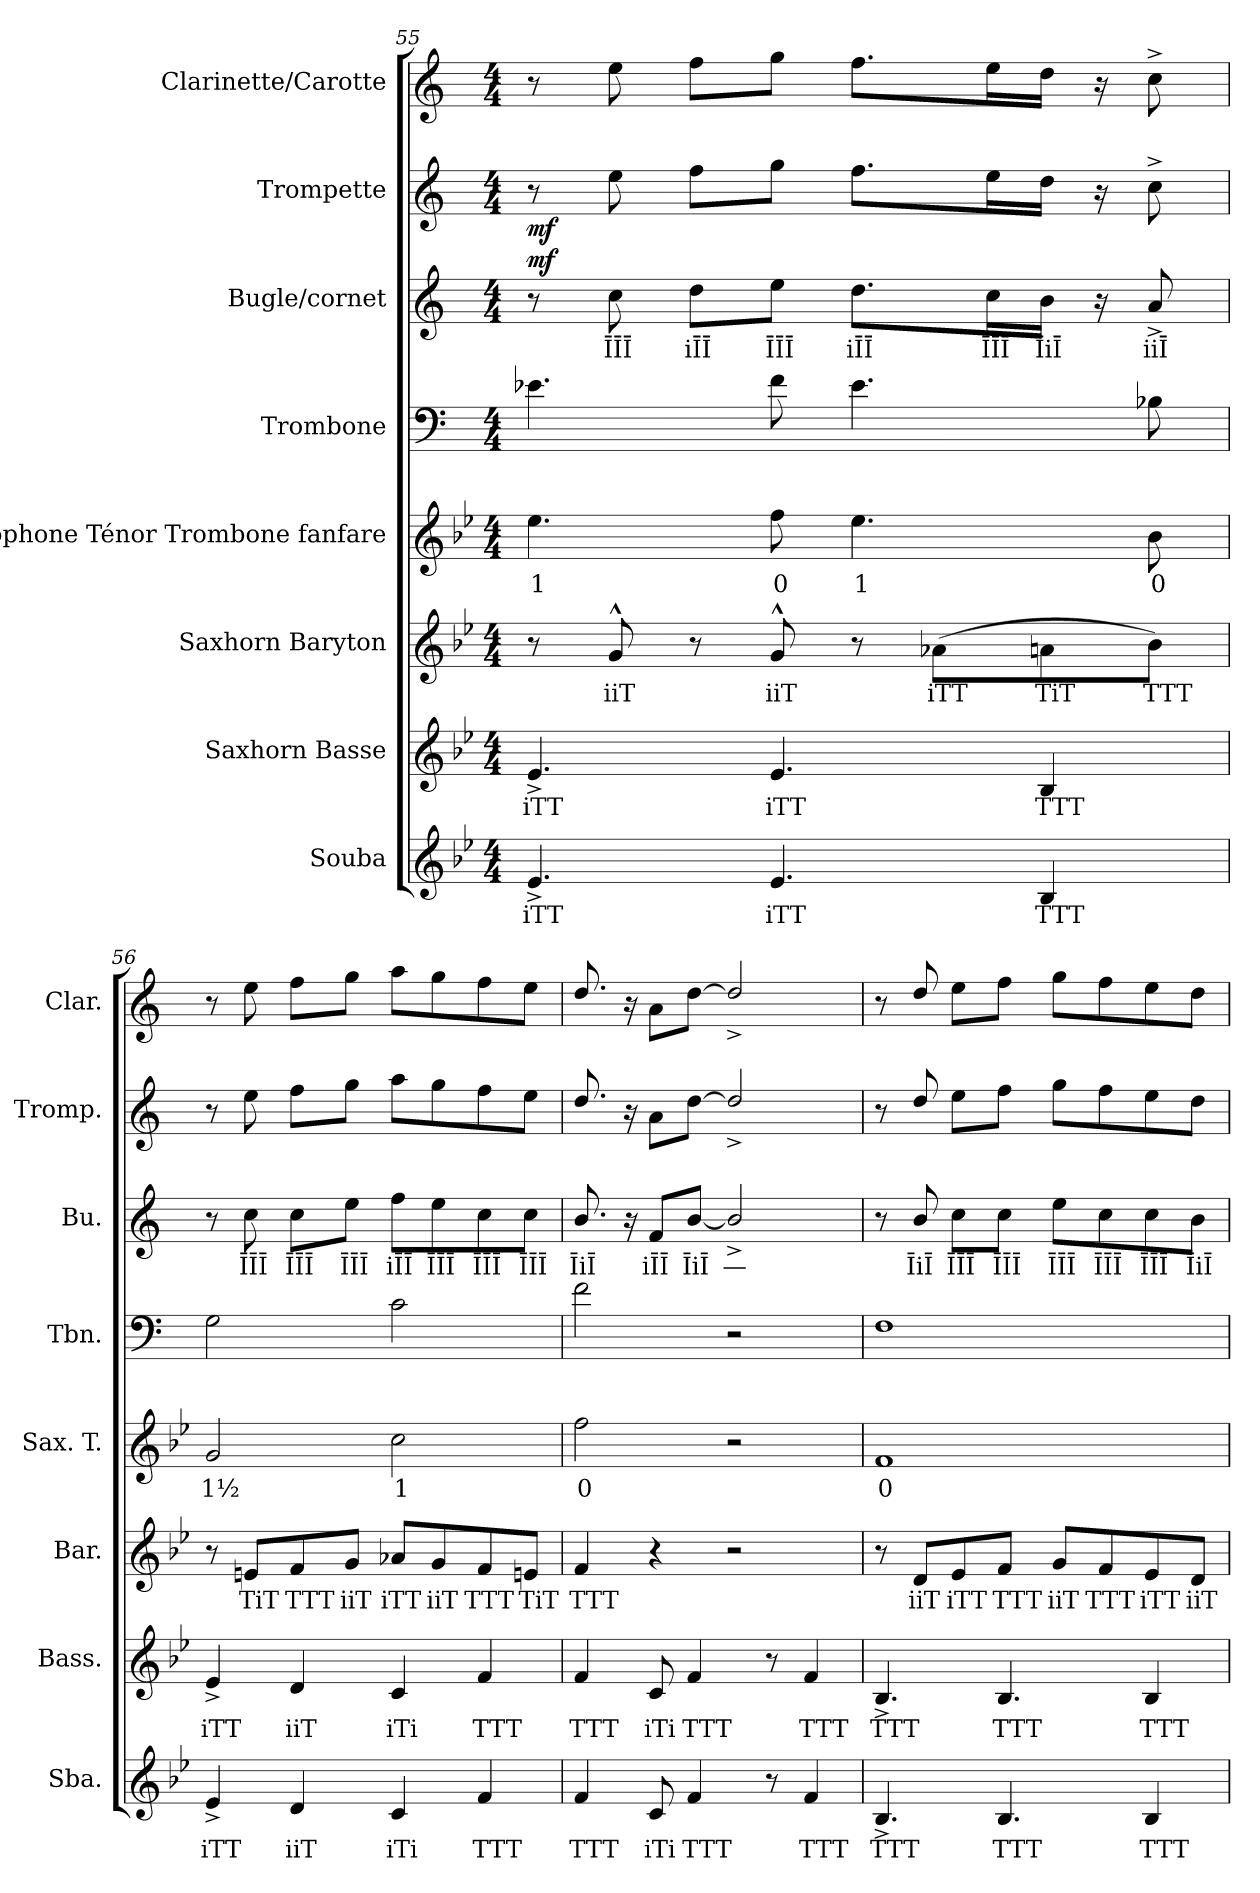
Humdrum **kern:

**kern	**text	**kern	**text	**kern	**text	**kern	**text	**kern	**kern	**text	**dynam	**kern	**dynam	**kern
*part8	*part8	*part7	*part7	*part6	*part6	*part5	*part5	*part4	*part3	*part3	*part3	*part2	*part2	*part1
*staff8	*staff8	*staff7	*staff7	*staff6	*staff6	*staff5	*staff5	*staff4	*staff3	*staff3	*staff3	*staff2	*staff2	*staff1
*I"Souba	*	*I"Saxhorn Basse	*	*I"Saxhorn Baryton	*	*I"Saxophone Ténor Trombone fanfare	*	*I"Trombone	*I"Bugle/cornet	*	*	*I"Trompette	*	*I"Clarinette/Carotte
*I'Sba.	*	*I'Bass.	*	*I'Bar.	*	*I'Sax. T.	*	*I'Tbn.	*I'Bu.	*	*	*I'Tromp.	*	*I'Clar.
*clefG2	*	*clefG2	*	*clefG2	*	*clefG2	*	*clefF4	*clefG2	*	*	*clefG2	*	*clefG2
*ITrd15c26	*	*ITrd8c14	*	*ITrd8c14	*	*ITrd8c14	*	*	*ITrd1c2	*	*	*ITrd1c2	*	*ITrd1c2
*k[b-e-]	*	*k[b-e-]	*	*k[b-e-]	*	*k[b-e-]	*	*k[]	*k[b-e-]	*	*	*k[b-e-]	*	*k[b-e-]
*M4/4	*	*M4/4	*	*M4/4	*	*M4/4	*	*M4/4	*M4/4	*	*	*M4/4	*	*M4/4
=55	=55	=55	=55	=55	=55	=55	=55	=55	=55	=55	=55	=55	=55	=55
!	!LO:LY:b	!	!LO:LY:b	!	!	!	!LO:LY:b	!	!	!	!LO:DY:b	!	!LO:DY:b	!
4.EE-^/	iTT	4.E-^/	iTT	8r	.	4.e-\	1	4.e-X\	8r	.	mf	8r	mf	8r
!	!	!	!	!	!LO:LY:b	!	!	!	!	!LO:LY:b	!	!	!	!
.	.	.	.	8G^^/	iiT	.	.	.	8b-\	ĪĪĪ	.	8dd\	.	8dd\
!	!	!	!	!	!	!	!	!	!	!LO:LY:b	!	!	!	!
.	.	.	.	8r	.	.	.	.	8cc\L	iĪĪ	.	8ee-\L	.	8ee-\L
!	!LO:LY:b	!	!LO:LY:b	!	!LO:LY:b	!	!LO:LY:b	!	!	!LO:LY:b	!	!	!	!
4.EE-/	iTT	4.E-/	iTT	8G^^/	iiT	8f\	0	8f\	8dd\J	ĪĪĪ	.	8ff\J	.	8ff\J
!	!	!	!	!	!	!	!LO:LY:b	!	!	!LO:LY:b	!	!	!	!
.	.	.	.	8r	.	4.e-\	1	4.e-\	8.cc\L	iĪĪ	.	8.ee-\L	.	8.ee-\L
!	!	!	!	!	!LO:LY:b	!	!	!	!	!	!	!	!	!
.	.	.	.	(>8A-X\L	iTT	.	.	.	.	.	.	.	.	.
!	!	!	!	!	!	!	!	!	!	!LO:LY:b	!	!	!	!
.	.	.	.	.	.	.	.	.	16b-\L	ĪĪĪ	.	16dd\L	.	16dd\L
!	!LO:LY:b	!	!LO:LY:b	!	!LO:LY:b	!	!	!	!	!LO:LY:b	!	!	!	!
4BBB-/	TTT	4BB-/	TTT	8An\	TiT	.	.	.	16a\JJ	ĪiĪ	.	16cc\JJ	.	16cc\JJ
.	.	.	.	.	.	.	.	.	16r	.	.	16r	.	16r
!	!	!	!	!	!LO:LY:b	!	!LO:LY:b	!	!	!LO:LY:b	!	!	!	!
.	.	.	.	8B-\J)	TTT	8B-\	0	8B-X\	8g^/	iiĪ	.	8b-^\	.	8b-^\
!!LO:PB:g=z
=56	=56	=56	=56	=56	=56	=56	=56	=56	=56	=56	=56	=56	=56	=56
!	!LO:LY:b	!	!LO:LY:b	!	!	!	!LO:LY:b	!	!	!	!	!	!	!
4EE-^/	iTT	4E-^/	iTT	8r	.	2G/	1½	2G\	8r	.	.	8r	.	8r
!	!	!	!	!	!LO:LY:b	!	!	!	!	!LO:LY:b	!	!	!	!
.	.	.	.	8En/L	TiT	.	.	.	8b-\	ĪĪĪ	.	8dd\	.	8dd\
!	!LO:LY:b	!	!LO:LY:b	!	!LO:LY:b	!	!	!	!	!LO:LY:b	!	!	!	!
4DD/	iiT	4D/	iiT	8F/	TTT	.	.	.	8b-\L	ĪĪĪ	.	8ee-\L	.	8ee-\L
!	!	!	!	!	!LO:LY:b	!	!	!	!	!LO:LY:b	!	!	!	!
.	.	.	.	8G/J	iiT	.	.	.	8dd\J	ĪĪĪ	.	8ff\J	.	8ff\J
!	!LO:LY:b	!	!LO:LY:b	!	!LO:LY:b	!	!LO:LY:b	!	!	!LO:LY:b	!	!	!	!
4CC/	iTi	4C/	iTi	8A-X/L	iTT	2c\	1	2c\	8ee-\L	iĪĪ	.	8gg\L	.	8gg\L
!	!	!	!	!	!LO:LY:b	!	!	!	!	!LO:LY:b	!	!	!	!
.	.	.	.	8G/	iiT	.	.	.	8dd\	ĪĪĪ	.	8ff\	.	8ff\
!	!LO:LY:b	!	!LO:LY:b	!	!LO:LY:b	!	!	!	!	!LO:LY:b	!	!	!	!
4FF/	TTT	4F/	TTT	8F/	TTT	.	.	.	8b-\	ĪĪĪ	.	8ee-\	.	8ee-\
!	!	!	!	!	!LO:LY:b	!	!	!	!	!LO:LY:b	!	!	!	!
.	.	.	.	8En/J	TiT	.	.	.	8b-\J	ĪĪĪ	.	8dd\J	.	8dd\J
=57	=57	=57	=57	=57	=57	=57	=57	=57	=57	=57	=57	=57	=57	=57
!	!LO:LY:b	!	!LO:LY:b	!	!LO:LY:b	!	!LO:LY:b	!	!	!LO:LY:b	!	!	!	!
4FF/	TTT	4F/	TTT	4F/	TTT	2f\	0	2f\	8.a/	ĪiĪ	.	8.cc/	.	8.cc/
.	.	.	.	.	.	.	.	.	16r	.	.	16r	.	16r
!	!LO:LY:b	!	!LO:LY:b	!	!	!	!	!	!	!LO:LY:b	!	!	!	!
8CC/	iTi	8C/	iTi	4r	.	.	.	.	8e-/L	iĪĪ	.	8g\L	.	8g\L
!	!LO:LY:b	!	!LO:LY:b	!	!	!	!	!	!	!LO:LY:b	!	!	!	!
4FF/	TTT	4F/	TTT	.	.	.	.	.	[8a/J	ĪiĪ	.	[8cc\J	.	[8cc\J
!	!	!	!	!	!	!	!	!	!	!LO:LY:b	!	!	!	!
.	.	.	.	2r	.	2r	.	2r	2a^/]	—	.	2cc^/]	.	2cc^/]
8r	.	8r	.	.	.	.	.	.	.	.	.	.	.	.
!	!LO:LY:b	!	!LO:LY:b	!	!	!	!	!	!	!	!	!	!	!
4FF/	TTT	4F/	TTT	.	.	.	.	.	.	.	.	.	.	.
!!LO:PB:g=z
=58	=58	=58	=58	=58	=58	=58	=58	=58	=58	=58	=58	=58	=58	=58
!	!LO:LY:b	!	!LO:LY:b	!	!	!	!LO:LY:b	!	!	!	!	!	!	!
4.BBB-^/	TTT	4.BB-^/	TTT	8r	.	1F	0	1F	8r	.	.	8r	.	8r
!	!	!	!	!	!LO:LY:b	!	!	!	!	!LO:LY:b	!	!	!	!
.	.	.	.	8D/L	iiT	.	.	.	8a/	ĪiĪ	.	8cc/	.	8cc/
!	!	!	!	!	!LO:LY:b	!	!	!	!	!LO:LY:b	!	!	!	!
.	.	.	.	8E-/	iTT	.	.	.	8b-\L	ĪĪĪ	.	8dd\L	.	8dd\L
!	!LO:LY:b	!	!LO:LY:b	!	!LO:LY:b	!	!	!	!	!LO:LY:b	!	!	!	!
4.BBB-/	TTT	4.BB-/	TTT	8F/J	TTT	.	.	.	8b-\J	ĪĪĪ	.	8ee-\J	.	8ee-\J
!	!	!	!	!	!LO:LY:b	!	!	!	!	!LO:LY:b	!	!	!	!
.	.	.	.	8G/L	iiT	.	.	.	8dd\L	ĪĪĪ	.	8ff\L	.	8ff\L
!	!	!	!	!	!LO:LY:b	!	!	!	!	!LO:LY:b	!	!	!	!
.	.	.	.	8F/	TTT	.	.	.	8b-\	ĪĪĪ	.	8ee-\	.	8ee-\
!	!LO:LY:b	!	!LO:LY:b	!	!LO:LY:b	!	!	!	!	!LO:LY:b	!	!	!	!
4BBB-/	TTT	4BB-/	TTT	8E-/	iTT	.	.	.	8b-\	ĪĪĪ	.	8dd\	.	8dd\
!	!	!	!	!	!LO:LY:b	!	!	!	!	!LO:LY:b	!	!	!	!
.	.	.	.	8D/J	iiT	.	.	.	8a\J	ĪiĪ	.	8cc\J	.	8cc\J
=	=	=	=	=	=	=	=	=	=	=	=	=	=	=
*-	*-	*-	*-	*-	*-	*-	*-	*-	*-	*-	*-	*-	*-	*-
